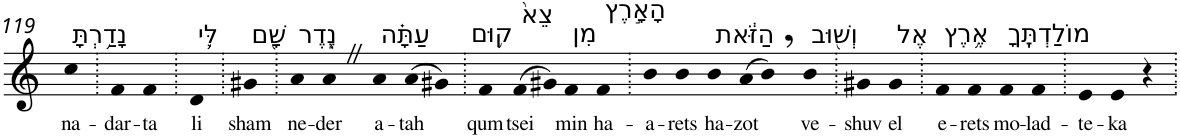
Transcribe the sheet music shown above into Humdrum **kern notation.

**kern	**text
*part1	*part1
*staff1	*staff1
*I"Piano	*
*I'Pno	*
!!LO:PB:g=z
*clefG2	*
*k[]	*
=119	=119
!LO:TX:a:t=נָדַ֥רְתָּ	!
!	!LO:LY:b
4cc	na-
=120.	=120.
!	!LO:LY:b
4f	-dar-
!	!LO:LY:b
4f	-ta
=121.	=121.
!LO:TX:a:t=לִּ֛י	!
!	!LO:LY:b
4d	li
=122.	=122.
!LO:TX:a:t=שָׁ֖ם	!
!	!LO:LY:b
4g#X	sham
=123.	=123.
!LO:TX:a:t=נֶ֑דֶר	!
!	!LO:LY:b
4a	ne-
!	!LO:LY:b
4aZ	-der
!LO:TX:a:t=עַתָּ֗ה	!
!	!LO:LY:b
4a	a-
!	!LO:LY:b
(>8a	-tah
8g#X)	.
=124.	=124.
!LO:TX:a:t=ק֥וּם	!
!	!LO:LY:b
4f	qum
!LO:TX:a:t=צֵא֙	!
!	!LO:LY:b
(>8f	tsei
8g#X)	.
!LO:TX:a:t=מִן	!
!	!LO:LY:b
4f	min
!LO:TX:a:t=הָאָ֣רֶץ	!
!	!LO:LY:b
4f	ha-
=125.	=125.
!	!LO:LY:b
4b	-a-
!	!LO:LY:b
4b	-rets
!LO:TX:a:t=הַזֹּ֔את	!
!	!LO:LY:b
4b	ha-
!	!LO:LY:b
(>8a	-zot
8b,)	.
!LO:TX:a:t=וְשׁ֖וּב	!
!	!LO:LY:b
4b	ve-
=126.	=126.
!	!LO:LY:b
4g#X	-shuv
!LO:TX:a:t=אֶל	!
!	!LO:LY:b
4g#	el
=127.	=127.
!LO:TX:a:t=אֶ֥רֶץ	!
!	!LO:LY:b
4f	e-
!	!LO:LY:b
4f	-rets
!LO:TX:a:t=מוֹלַדְתֶּֽךָ	!
!	!LO:LY:b
4f	mo-
!	!LO:LY:b
4f	-lad-
=128.	=128.
!	!LO:LY:b
4e	-te-
!	!LO:LY:b
4e	-ka
4r	.
=.	=.
*-	*-
